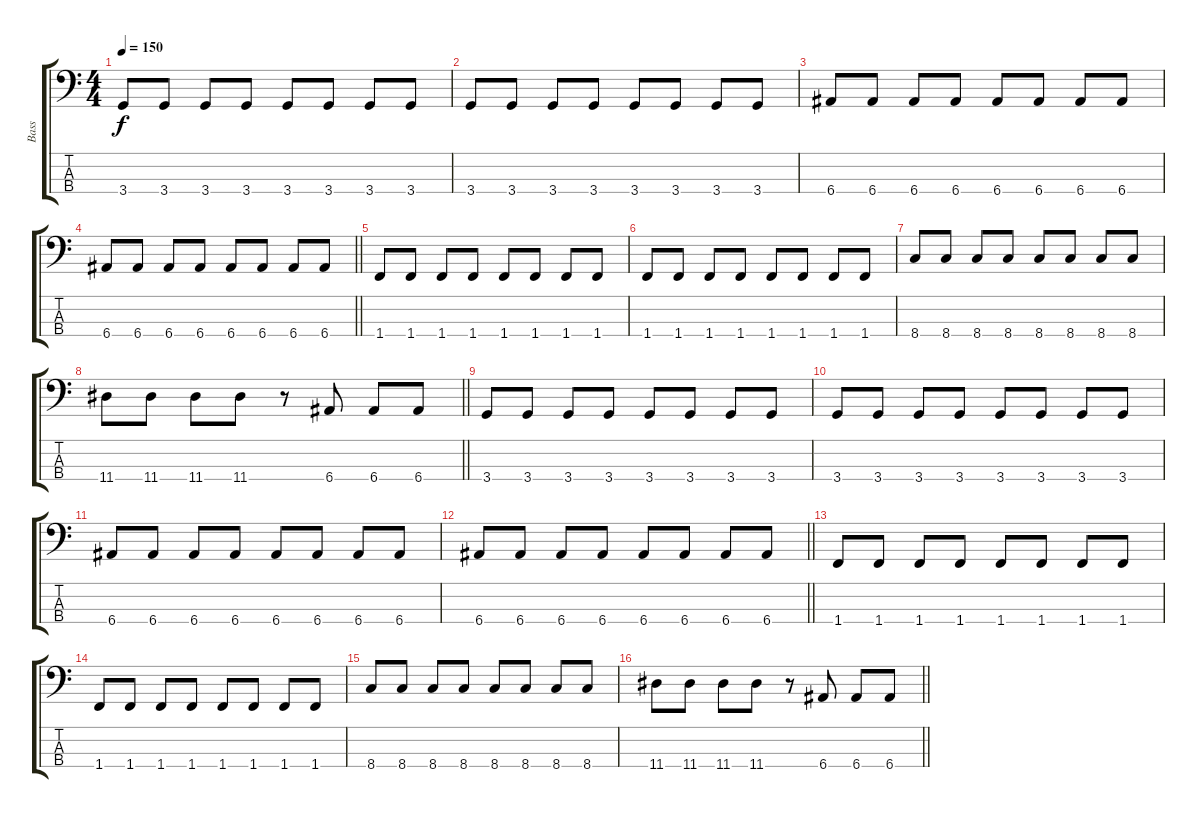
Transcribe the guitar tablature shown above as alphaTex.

\track ("Bass" "Bass") {instrument slapbass2}
\staff {score tabs}
\tuning (G2 D2 A1 E1) {hide}
\ts (4 4)
\tempo 150
\clef f4
\ks c
3.4.8{dy f} 3.4.8 3.4.8 3.4.8 3.4.8 3.4.8 3.4.8 3.4.8 |
3.4.8 3.4.8 3.4.8 3.4.8 3.4.8 3.4.8 3.4.8 3.4.8 |
6.4.8 6.4.8 6.4.8 6.4.8 6.4.8 6.4.8 6.4.8 6.4.8 |
\barLineRight lightlight
6.4.8 6.4.8 6.4.8 6.4.8 6.4.8 6.4.8 6.4.8 6.4.8 |
1.4.8 1.4.8 1.4.8 1.4.8 1.4.8 1.4.8 1.4.8 1.4.8 |
1.4.8 1.4.8 1.4.8 1.4.8 1.4.8 1.4.8 1.4.8 1.4.8 |
8.4.8 8.4.8 8.4.8 8.4.8 8.4.8 8.4.8 8.4.8 8.4.8 |
\barLineRight lightlight
11.4.8 11.4.8 11.4.8 11.4.8 r.8 6.4.8 6.4.8 6.4.8 |
3.4.8 3.4.8 3.4.8 3.4.8 3.4.8 3.4.8 3.4.8 3.4.8 |
3.4.8 3.4.8 3.4.8 3.4.8 3.4.8 3.4.8 3.4.8 3.4.8 |
6.4.8 6.4.8 6.4.8 6.4.8 6.4.8 6.4.8 6.4.8 6.4.8 |
\barLineRight lightlight
6.4.8 6.4.8 6.4.8 6.4.8 6.4.8 6.4.8 6.4.8 6.4.8 |
1.4.8 1.4.8 1.4.8 1.4.8 1.4.8 1.4.8 1.4.8 1.4.8 |
1.4.8 1.4.8 1.4.8 1.4.8 1.4.8 1.4.8 1.4.8 1.4.8 |
8.4.8 8.4.8 8.4.8 8.4.8 8.4.8 8.4.8 8.4.8 8.4.8 |
\barLineRight lightlight
11.4.8 11.4.8 11.4.8 11.4.8 r.8 6.4.8 6.4.8 6.4.8
